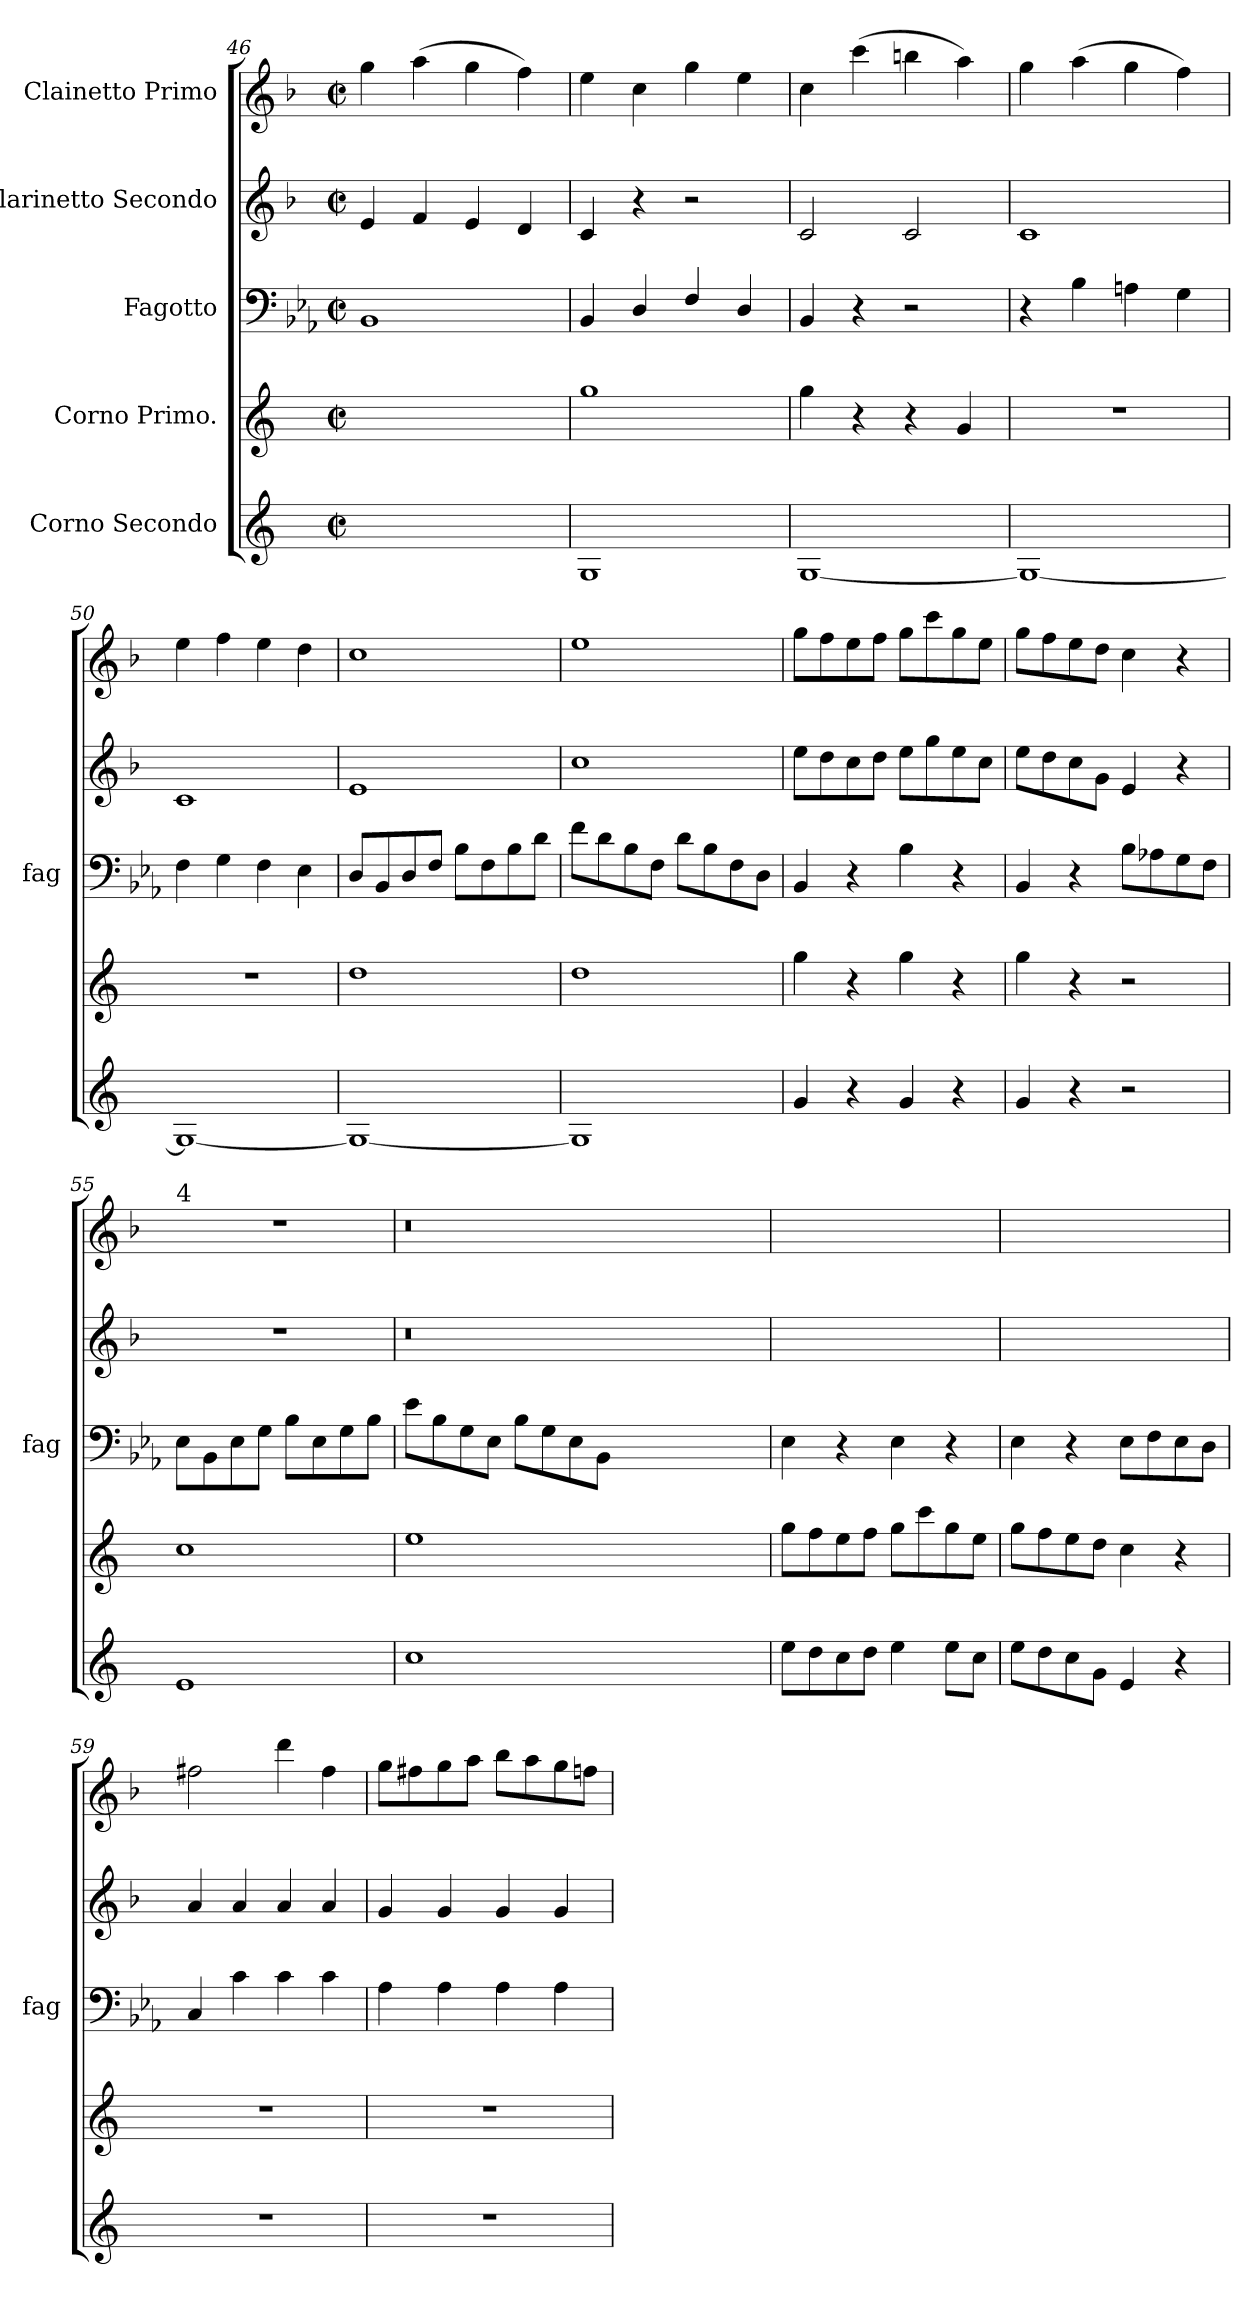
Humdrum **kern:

**kern	**kern	**kern	**kern	**kern
*part5	*part4	*part3	*part2	*part1
*staff5	*staff4	*staff3	*staff2	*staff1
*I"Corno Secondo	*I"Corno Primo.	*I"Fagotto	*I"Clarinetto Secondo	*I"Clainetto Primo
*	*	*I'fag	*	*
*clefG2	*clefG2	*clefF4	*clefG2	*clefG2
*ITrd5c9	*ITrd5c9	*	*ITrd1c2	*ITrd1c2
*k[b-e-a-]	*k[b-e-a-]	*k[b-e-a-]	*k[b-e-a-]	*k[b-e-a-]
*E-:	*E-:	*E-:	*E-:	*E-:
*M2/2	*M2/2	*M2/2	*M2/2	*M2/2
*met(c|)	*met(c|)	*met(c|)	*met(c|)	*met(c|)
=46	=46	=46	=46	=46
1ryy	1ryy	1BB-/	4d/	4ff\
.	.	.	4e-/	(4gg\
.	.	.	4d/	4ff\
.	.	.	4c/	4ee-\)
=47	=47	=47	=47	=47
1BB-/	1b-\	4BB-/	4B-/	4dd\
.	.	4D/	4r	4b-\
.	.	4F/	2r	4ff\
.	.	4D/	.	4dd\
=48	=48	=48	=48	=48
[1BB-/	4b-\	4BB-/	2B-/	4b-\
.	4r	4r	.	(4bb-\
.	4r	2r	2B-/	4aan\
.	4B-/	.	.	4gg\)
=49	=49	=49	=49	=49
1BB-/_	1r	4r	1B-/	4ff\
.	.	4B-\	.	(4gg\
.	.	4An\	.	4ff\
.	.	4G\	.	4ee-\)
=50	=50	=50	=50	=50
1BB-/_	1r	4F\	1B-/	4dd\
.	.	4G\	.	4ee-\
.	.	4F\	.	4dd\
.	.	4E-\	.	4cc\
=51	=51	=51	=51	=51
1BB-/_	1f/	8D/L	1d/	1b-\
.	.	8BB-/	.	.
.	.	8D/	.	.
.	.	8F/J	.	.
.	.	8B-\L	.	.
.	.	8F\	.	.
.	.	8B-\	.	.
.	.	8d\J	.	.
=52	=52	=52	=52	=52
1BB-/]	1f/	8f\L	1b-\	1dd\
.	.	8d\	.	.
.	.	8B-\	.	.
.	.	8F\J	.	.
.	.	8d\L	.	.
.	.	8B-\	.	.
.	.	8F\	.	.
.	.	8D\J	.	.
=53	=53	=53	=53	=53
4B-/	4b-\	4BB-/	8dd\L	8ff\L
.	.	.	8cc\	8ee-\
4r	4r	4r	8b-\	8dd\
.	.	.	8cc\J	8ee-\J
4B-/	4b-\	4B-\	8dd\L	8ff\L
.	.	.	8ff\	8bb-\
4r	4r	4r	8dd\	8ff\
.	.	.	8b-\J	8dd\J
=54	=54	=54	=54	=54
4B-/	4b-\	4BB-/	8dd\L	8ff\L
.	.	.	8cc\	8ee-\
4r	4r	4r	8b-\	8dd\
.	.	.	8f\J	8cc\J
2r	2r	8B-\L	4d/	4b-\
.	.	8A-X\	.	.
.	.	8G\	4r	4r
.	.	8F\J	.	.
=55	=55	=55	=55	=55
!	!	!	!	!LO:TX:a:t=4
1G/	1e-/	8E-\L	1r	1r
.	.	8BB-\	.	.
.	.	8E-\	.	.
.	.	8G\J	.	.
.	.	8B-\L	.	.
.	.	8E-\	.	.
.	.	8G\	.	.
.	.	8B-\J	.	.
=56	=56	=56	=56	=56
1e-/	1g/	8e-\L	0.r	0.r
.	.	8B-\	.	.
.	.	8G\	.	.
.	.	8E-\J	.	.
.	.	8B-\L	.	.
.	.	8G\	.	.
.	.	8E-\	.	.
.	.	8BB-\J	.	.
0ryy	0ryy	0ryy	.	.
=57	=57	=57	=57	=57
8g\L	8b-\L	4E-\	1ryy	1ryy
8f\	8a-\	.	.	.
8e-\	8g\	4r	.	.
8f\J	8a-\J	.	.	.
4g\	8b-\L	4E-\	.	.
.	8ee-\	.	.	.
8g\L	8b-\	4r	.	.
8e-\J	8g\J	.	.	.
=58	=58	=58	=58	=58
8g\L	8b-\L	4E-\	1ryy	1ryy
8f\	8a-\	.	.	.
8e-\	8g\	4r	.	.
8B-\J	8f\J	.	.	.
4G/	4e-\	8E-\L	.	.
.	.	8F\	.	.
4r	4r	8E-\	.	.
.	.	8D\J	.	.
=59	=59	=59	=59	=59
1r	1r	4C/	4g/	2een\
.	.	4c\	4g/	.
.	.	4c\	4g/	4ccc\
.	.	4c\	4g/	4ee\
=60	=60	=60	=60	=60
1r	1r	4A-\	4f/	8ff\L
.	.	.	.	8een\
.	.	4A-\	4f/	8ff\
.	.	.	.	8gg\J
.	.	4A-\	4f/	8aa-\L
.	.	.	.	8gg\
.	.	4A-\	4f/	8ff\
.	.	.	.	8ee-X\J
=	=	=	=	=
*-	*-	*-	*-	*-
